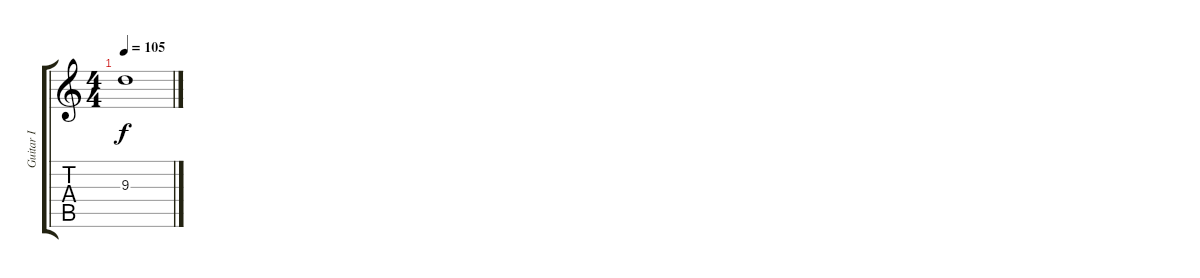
\track ("Guitar I" "Guitar I") {instrument distortionguitar}
\staff {score tabs}
\tuning (D4 A3 F3 C3 G2 D2) {hide}
\ts (4 4)
\tempo 105
\clef g2
\ks c
9.3{t}.1{dy f}
